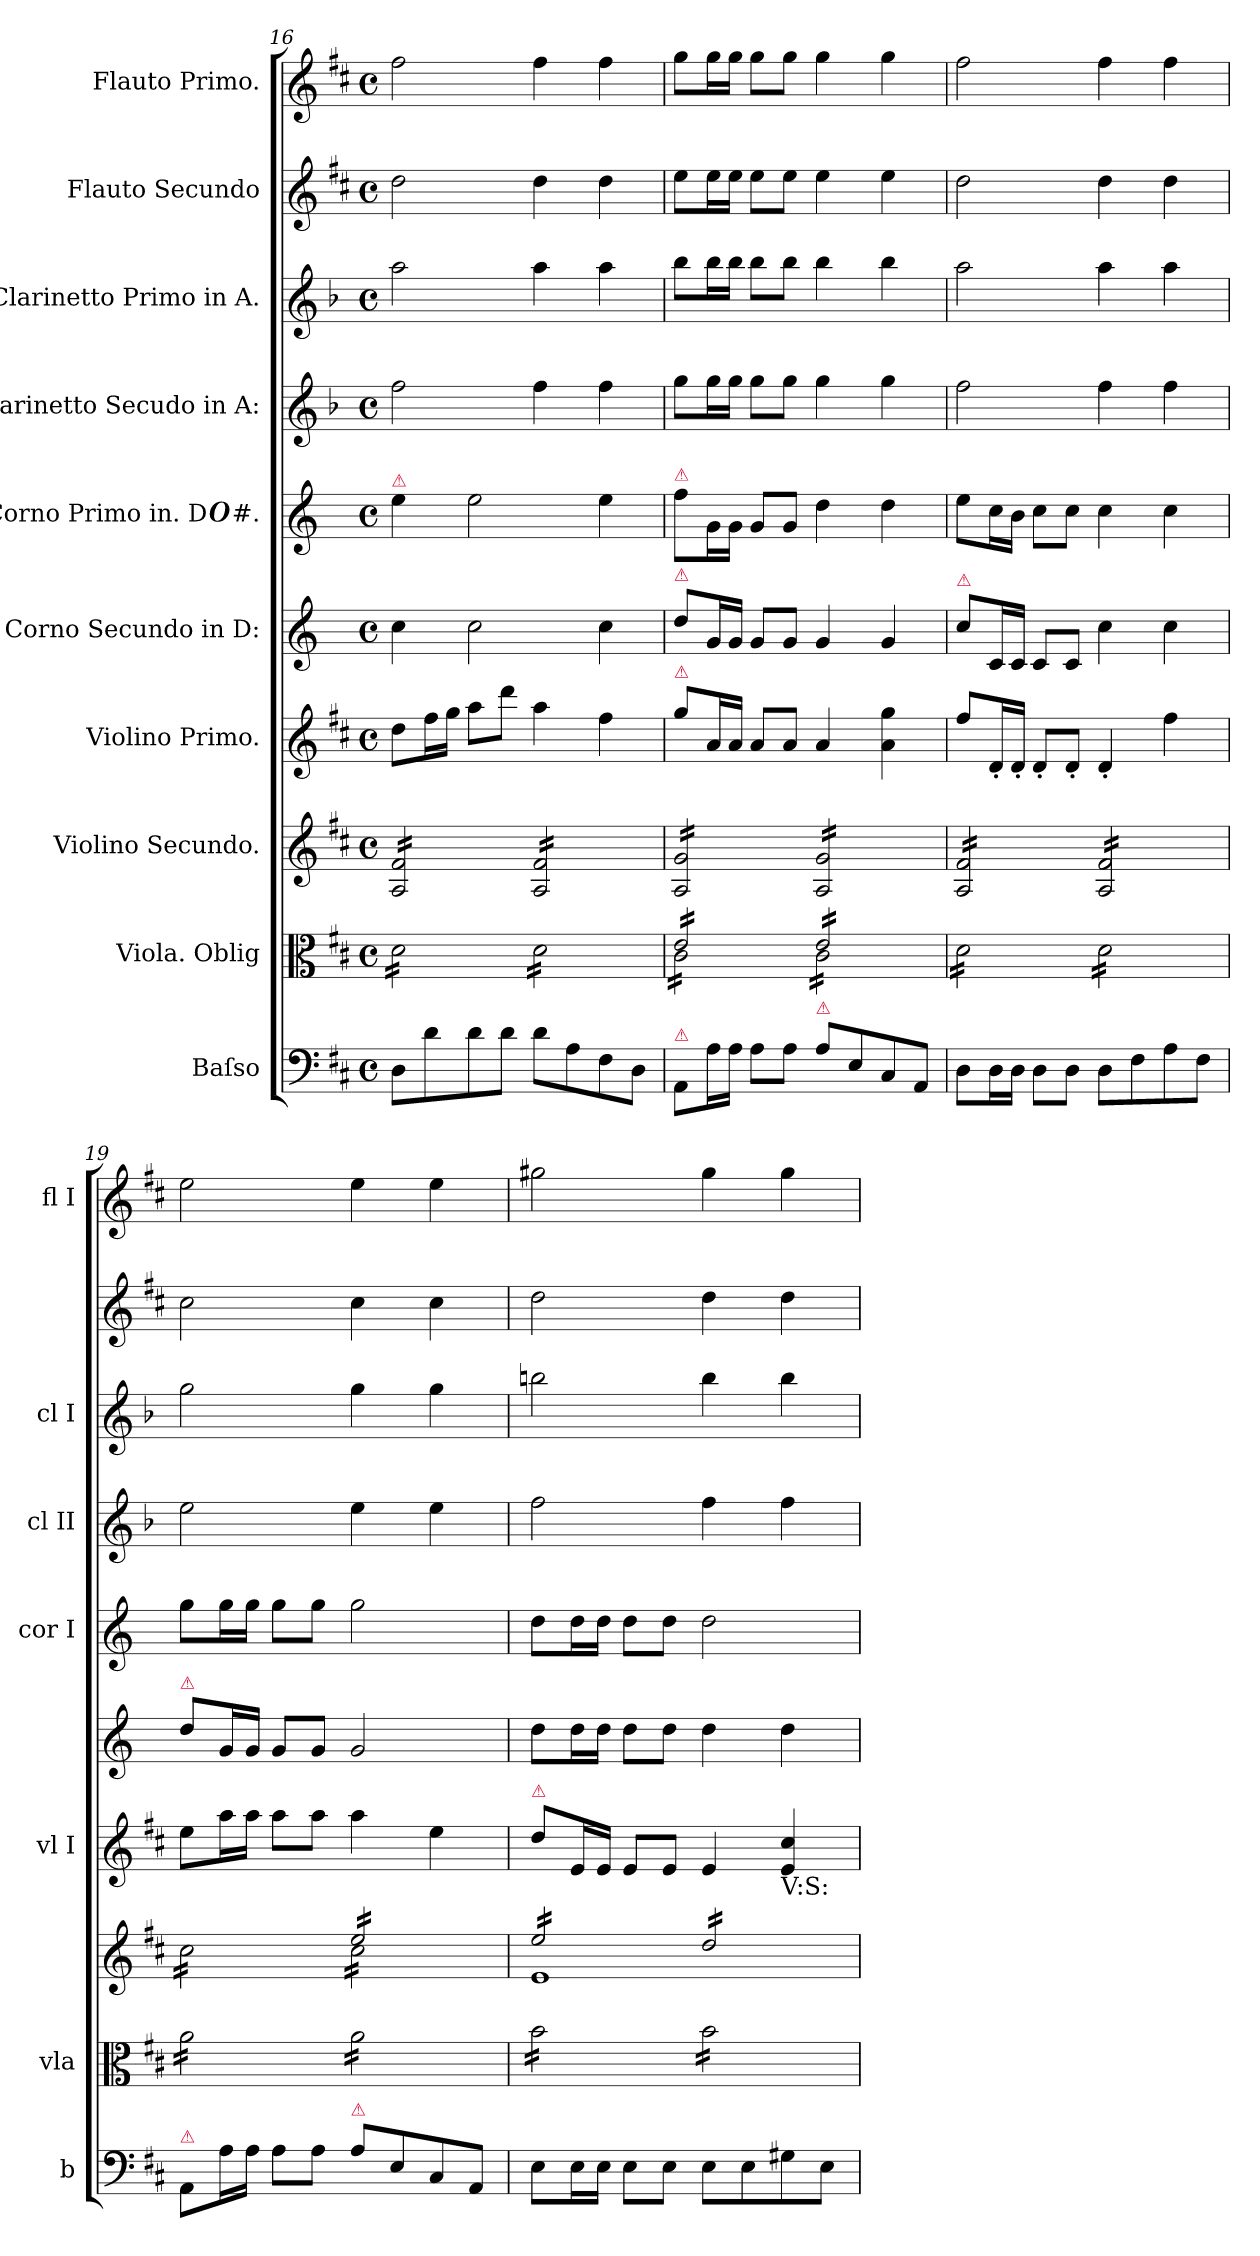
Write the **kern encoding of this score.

**kern	**kern	**kern	**kern	**kern	**kern	**kern	**kern	**kern	**kern
*part10	*part9	*part8	*part7	*part6	*part5	*part4	*part3	*part2	*part1
*staff10	*staff9	*staff8	*staff7	*staff6	*staff5	*staff4	*staff3	*staff2	*staff1
*I"Baſso	*I"Viola. Oblig	*I"Violino Secundo.	*I"Violino Primo.	*I"Corno Secundo in D:	*I"Corno Primo in. D##.	*I"Clarinetto Secudo in A:	*I"Clarinetto Primo in A.	*I"Flauto Secundo	*I"Flauto Primo.
*I'b	*I'vla	*	*I'vl I	*	*I'cor I	*I'cl II	*I'cl I	*	*I'fl I
*clefF4	*clefC3	*clefG2	*clefG2	*clefG2	*clefG2	*clefG2	*clefG2	*clefG2	*clefG2
*	*	*	*	*ITrd6c10	*ITrd6c10	*ITrd2c3	*ITrd2c3	*	*
*k[f#c#]	*k[f#c#]	*k[f#c#]	*k[f#c#]	*k[f#c#]	*k[f#c#]	*k[f#c#]	*k[f#c#]	*k[f#c#]	*k[f#c#]
*D:	*D:	*D:	*D:	*D:	*D:	*D:	*D:	*D:	*D:
*M4/4	*M4/4	*M4/4	*M4/4	*M4/4	*M4/4	*M4/4	*M4/4	*M4/4	*M4/4
*met(c)	*met(c)	*met(c)	*met(c)	*met(c)	*met(c)	*met(c)	*met(c)	*met(c)	*met(c)
=16	=16	=16	=16	=16	=16	=16	=16	=16	=16
!	!	!	!	!	!LO:TX:a:color=crimson:t=⚠	!	!	!	!
*	*tremolo	*	*	*	*	*	*	*	*
*	*	*tremolo	*	*	*	*	*	*	*
8D\L	16d\LL	16A/ 16f#/LL	8dd\L	4d\	4f#\	2dd\	2ff#\	2dd\	2ff#\
.	16d\	16A/ 16f#/	.	.	.	.	.	.	.
8d\	16d\	16A/ 16f#/	16ff#\L	.	.	.	.	.	.
.	16d\	16A/ 16f#/	16gg\JJ	.	.	.	.	.	.
8d\	16d\	16A/ 16f#/	8aa\L	2d\	2f#\	.	.	.	.
.	16d\	16A/ 16f#/	.	.	.	.	.	.	.
8d\J	16d\	16A/ 16f#/	8ddd\J	.	.	.	.	.	.
.	16d\JJ	16A/ 16f#/JJ	.	.	.	.	.	.	.
8d\L	16d\LL	16A/ 16f#/LL	4aa\	.	.	4dd\	4ff#\	4dd\	4ff#\
.	16d\	16A/ 16f#/	.	.	.	.	.	.	.
8A\	16d\	16A/ 16f#/	.	.	.	.	.	.	.
.	16d\	16A/ 16f#/	.	.	.	.	.	.	.
8F#\	16d\	16A/ 16f#/	4ff#\	4d\	4f#\	4dd\	4ff#\	4dd\	4ff#\
.	16d\	16A/ 16f#/	.	.	.	.	.	.	.
8D\J	16d\	16A/ 16f#/	.	.	.	.	.	.	.
.	16d\JJ	16A/ 16f#/JJ	.	.	.	.	.	.	.
=17	=17	=17	=17	=17	=17	=17	=17	=17	=17
*	*^	*	*	*	*	*	*	*	*
!	!	!	!	!	!	!LO:TX:a:color=crimson:t=⚠	!	!	!	!
!	!	!	!	!	!LO:TX:a:color=crimson:t=⚠	!	!	!	!	!
!	!	!	!	!LO:TX:a:color=crimson:t=⚠	!	!	!	!	!	!
!LO:TX:a:color=crimson:t=⚠	!	!	!	!	!	!	!	!	!	!
8AA/L	16e/LL	16c#\LL	16A/ 16g/LL	8gg\L	8e\L	8g\L	8ee\L	8gg\L	8ee\L	8gg\L
.	16e/	16c#\	16A/ 16g/	.	.	.	.	.	.	.
16A\L	16e/	16c#\	16A/ 16g/	16a/L	16A/L	16A\L	16ee\L	16gg\L	16ee\L	16gg\L
16A\JJ	16e/	16c#\	16A/ 16g/	16a/JJ	16A/JJ	16A\JJ	16ee\JJ	16gg\JJ	16ee\JJ	16gg\JJ
8A\L	16e/	16c#\	16A/ 16g/	8a/L	8A/L	8A/L	8ee\L	8gg\L	8ee\L	8gg\L
.	16e/	16c#\	16A/ 16g/	.	.	.	.	.	.	.
8A\J	16e/	16c#\	16A/ 16g/	8a/J	8A/J	8A/J	8ee\J	8gg\J	8ee\J	8gg\J
.	16e/JJ	16c#\JJ	16A/ 16g/JJ	.	.	.	.	.	.	.
!LO:TX:a:color=crimson:t=⚠	!	!	!	!	!	!	!	!	!	!
8A\L	16e/LL	16c#\LL	16A/ 16g/LL	4a/	4A/	4e\	4ee\	4gg\	4ee\	4gg\
.	16e/	16c#\	16A/ 16g/	.	.	.	.	.	.	.
8E\	16e/	16c#\	16A/ 16g/	.	.	.	.	.	.	.
.	16e/	16c#\	16A/ 16g/	.	.	.	.	.	.	.
8C#/	16e/	16c#\	16A/ 16g/	4a\ 4gg\	4A/	4e\	4ee\	4gg\	4ee\	4gg\
.	16e/	16c#\	16A/ 16g/	.	.	.	.	.	.	.
8AA/J	16e/	16c#\	16A/ 16g/	.	.	.	.	.	.	.
.	16e/JJ	16c#\JJ	16A/ 16g/JJ	.	.	.	.	.	.	.
*	*v	*v	*	*	*	*	*	*	*	*
=18	=18	=18	=18	=18	=18	=18	=18	=18	=18
!	!	!	!	!LO:TX:a:color=crimson:t=⚠	!	!	!	!	!
8D\L	16d\LL	16A/ 16f#/LL	8ff#\L	8d\L	8f#\L	2dd\	2ff#\	2dd\	2ff#\
.	16d\	16A/ 16f#/	.	.	.	.	.	.	.
16D\L	16d\	16A/ 16f#/	16d'/L	16D/L	16d\L	.	.	.	.
16D\JJ	16d\	16A/ 16f#/	16d'/JJ	16D/JJ	16c#\JJ	.	.	.	.
8D\L	16d\	16A/ 16f#/	8d'/L	8D/L	8d\L	.	.	.	.
.	16d\	16A/ 16f#/	.	.	.	.	.	.	.
8D\J	16d\	16A/ 16f#/	8d'/J	8D/J	8d\J	.	.	.	.
.	16d\JJ	16A/ 16f#/JJ	.	.	.	.	.	.	.
8D\L	16d\LL	16A/ 16f#/LL	4d'/	4d\	4d\	4dd\	4ff#\	4dd\	4ff#\
.	16d\	16A/ 16f#/	.	.	.	.	.	.	.
8F#\	16d\	16A/ 16f#/	.	.	.	.	.	.	.
.	16d\	16A/ 16f#/	.	.	.	.	.	.	.
8A\	16d\	16A/ 16f#/	4ff#\	4d\	4d\	4dd\	4ff#\	4dd\	4ff#\
.	16d\	16A/ 16f#/	.	.	.	.	.	.	.
8F#\J	16d\	16A/ 16f#/	.	.	.	.	.	.	.
.	16d\JJ	16A/ 16f#/JJ	.	.	.	.	.	.	.
=19	=19	=19	=19	=19	=19	=19	=19	=19	=19
*	*	*^	*	*	*	*	*	*	*
!	!	!	!	!	!LO:TX:a:color=crimson:t=⚠	!	!	!	!	!
!LO:TX:a:color=crimson:t=⚠	!	!	!	!	!	!	!	!	!	!
8AA/L	16a\LL	16cc#\LL	2ryy	8ee\L	8e\L	8a\L	2cc#\	2ee\	2cc#\	2ee\
.	16a\	16cc#\	.	.	.	.	.	.	.	.
16A\L	16a\	16cc#\	.	16aa\L	16A/L	16a\L	.	.	.	.
16A\JJ	16a\	16cc#\	.	16aa\JJ	16A/JJ	16a\JJ	.	.	.	.
8A\L	16a\	16cc#\	.	8aa\L	8A/L	8a\L	.	.	.	.
.	16a\	16cc#\	.	.	.	.	.	.	.	.
8A\J	16a\	16cc#\	.	8aa\J	8A/J	8a\J	.	.	.	.
.	16a\JJ	16cc#\JJ	.	.	.	.	.	.	.	.
!LO:TX:a:color=crimson:t=⚠	!	!	!	!	!	!	!	!	!	!
8A\L	16a\LL	16ee/LL	16cc#\LL	4aa\	2A/	2a\	4cc#\	4ee\	4cc#\	4ee\
.	16a\	16ee/	16cc#\	.	.	.	.	.	.	.
8E\	16a\	16ee/	16cc#\	.	.	.	.	.	.	.
.	16a\	16ee/	16cc#\	.	.	.	.	.	.	.
8C#/	16a\	16ee/	16cc#\	4ee\	.	.	4cc#\	4ee\	4cc#\	4ee\
.	16a\	16ee/	16cc#\	.	.	.	.	.	.	.
8AA/J	16a\	16ee/	16cc#\	.	.	.	.	.	.	.
.	16a\JJ	16ee/JJ	16cc#\JJ	.	.	.	.	.	.	.
=20	=20	=20	=20	=20	=20	=20	=20	=20	=20	=20
!	!	!	!	!LO:TX:a:color=crimson:t=⚠	!	!	!	!	!	!
8E\L	16b\LL	16ee/LL	1e	8dd\L	8e\L	8e\L	2dd\	2gg#X\	2dd\	2gg#X\
.	16b\	16ee/	.	.	.	.	.	.	.	.
16E\L	16b\	16ee/	.	16e/L	16e\L	16e\L	.	.	.	.
16E\JJ	16b\	16ee/	.	16e/JJ	16e\JJ	16e\JJ	.	.	.	.
8E\L	16b\	16ee/	.	8e/L	8e\L	8e\L	.	.	.	.
.	16b\	16ee/	.	.	.	.	.	.	.	.
8E\J	16b\	16ee/	.	8e/J	8e\J	8e\J	.	.	.	.
.	16b\JJ	16ee/JJ	.	.	.	.	.	.	.	.
8E\L	16b\LL	16dd/LL	.	4e/	4e\	2e\	4dd\	4gg#\	4dd\	4gg#\
.	16b\	16dd/	.	.	.	.	.	.	.	.
8E\	16b\	16dd/	.	.	.	.	.	.	.	.
.	16b\	16dd/	.	.	.	.	.	.	.	.
!	!	!	!	!LO:TX:b:t=V&colon;S&colon;	!	!	!	!	!	!
8G#X\	16b\	16dd/	.	4e/ 4cc#/	4e\	.	4dd\	4gg#\	4dd\	4gg#\
.	16b\	16dd/	.	.	.	.	.	.	.	.
8E\J	16b\	16dd/	.	.	.	.	.	.	.	.
.	16b\JJ	16dd/JJ	.	.	.	.	.	.	.	.
*	*	*Xtremolo	*	*	*	*	*	*	*	*
*	*Xtremolo	*	*	*	*	*	*	*	*	*
*	*	*v	*v	*	*	*	*	*	*	*
=	=	=	=	=	=	=	=	=	=
*-	*-	*-	*-	*-	*-	*-	*-	*-	*-
